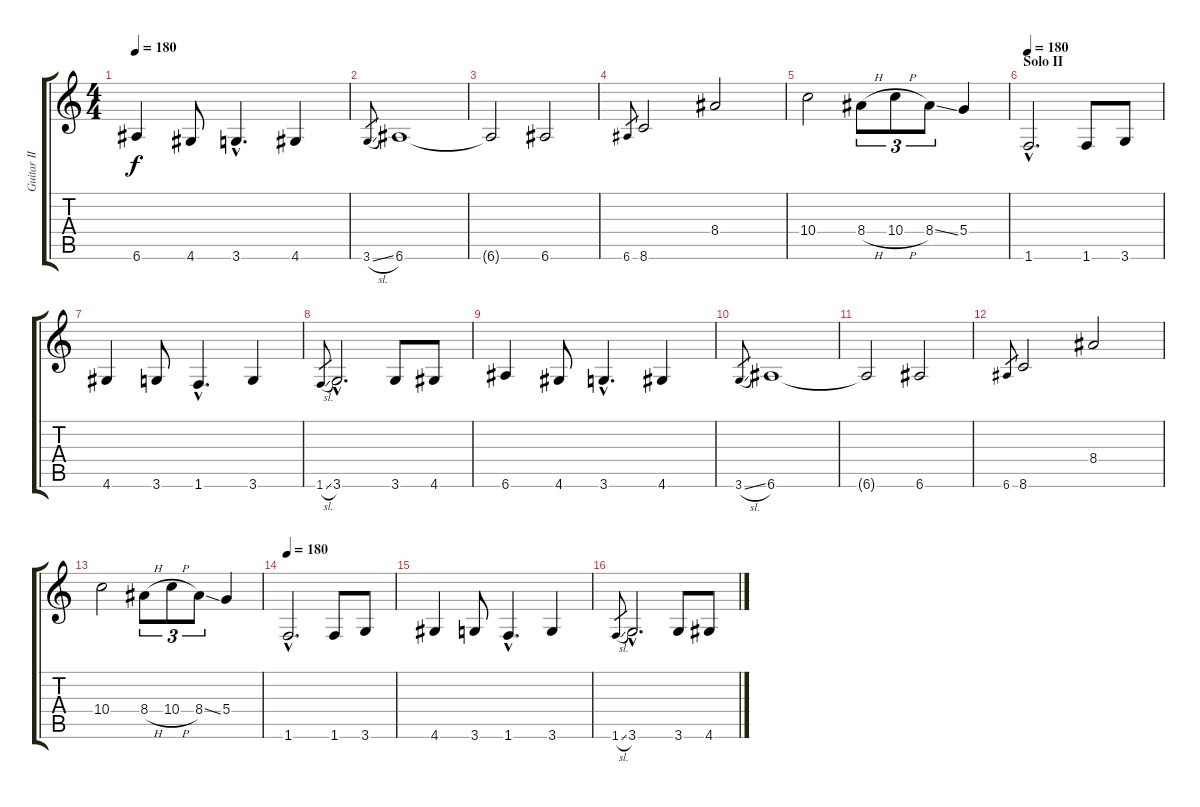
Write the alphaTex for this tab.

\track ("Guitar II" "Guitar II") {instrument distortionguitar}
\staff {score tabs}
\tuning (E4 B3 G3 D3 A2 E2) {hide}
\ts (4 4)
\tempo 180
\clef g2
\ks c
6.6.4{dy f} 4.6.8 3.6{hac}.4{d} 4.6.4 |
3.6{sl}.8{gr} 6.6.1 |
6.6{t}.2 6.6.2 |
6.6.8{gr} 8.6.2 8.4.2 |
10.4.2 8.4{h}.8{tu (3 2)} 10.4{h}.8{tu (3 2)} 8.4{ss}.8{tu (3 2)} 5.4.4 |
\section ("" "Solo II")
\tempo 180
1.6{hac}.2{d} 1.6.8 3.6.8 |
4.6.4 3.6.8 1.6{hac}.4{d} 3.6.4 |
1.6{sl}.8{gr} 3.6{hac}.2{d} 3.6.8 4.6.8 |
6.6.4 4.6.8 3.6{hac}.4{d} 4.6.4 |
3.6{sl}.8{gr} 6.6.1 |
6.6{t}.2 6.6.2 |
6.6.8{gr} 8.6.2 8.4.2 |
10.4.2 8.4{h}.8{tu (3 2)} 10.4{h}.8{tu (3 2)} 8.4{ss}.8{tu (3 2)} 5.4.4 |
\tempo 180
1.6{hac}.2{d} 1.6.8 3.6.8 |
4.6.4 3.6.8 1.6{hac}.4{d} 3.6.4 |
1.6{sl}.8{gr} 3.6{hac}.2{d} 3.6.8 4.6.8
